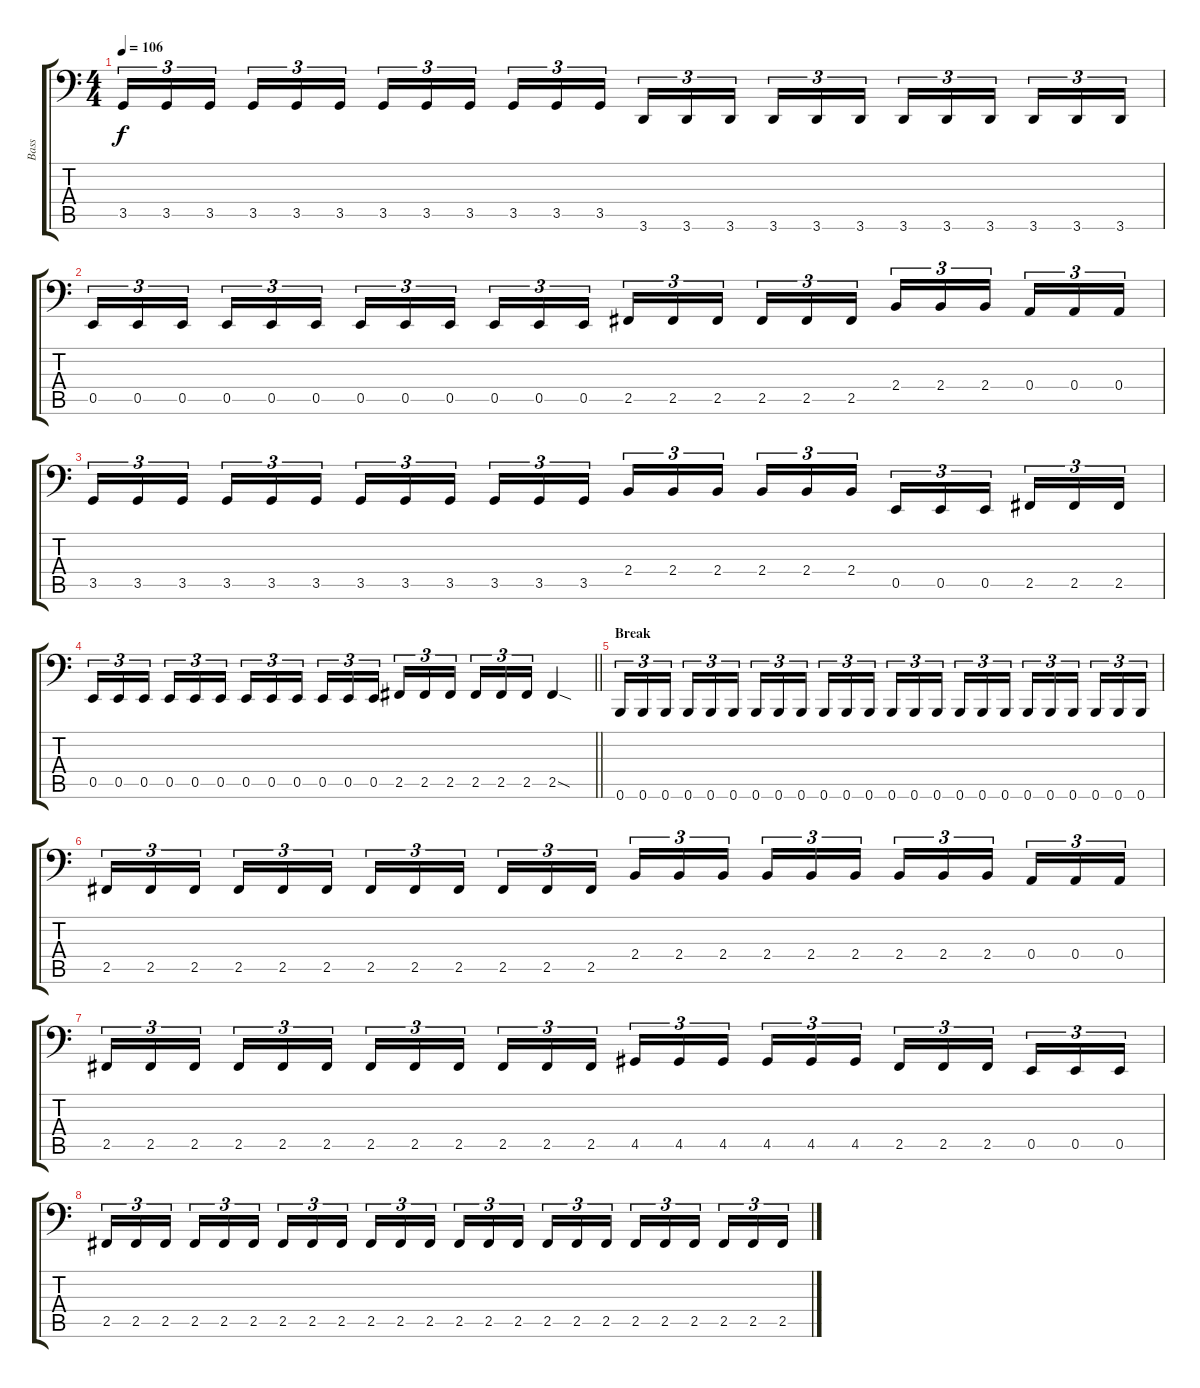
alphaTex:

\track ("Bass" "Bass") {instrument electricbassfinger}
\staff {score tabs}
\tuning (C3 G2 D2 A1 E1 B0) {hide}
\ts (4 4)
\tempo 106
\clef f4
\ks c
3.5.16{tu (3 2) dy f} 3.5.16{tu (3 2)} 3.5.16{tu (3 2)} 3.5.16{tu (3 2)} 3.5.16{tu (3 2)} 3.5.16{tu (3 2)} 3.5.16{tu (3 2)} 3.5.16{tu (3 2)} 3.5.16{tu (3 2)} 3.5.16{tu (3 2)} 3.5.16{tu (3 2)} 3.5.16{tu (3 2)} 3.6.16{tu (3 2)} 3.6.16{tu (3 2)} 3.6.16{tu (3 2)} 3.6.16{tu (3 2)} 3.6.16{tu (3 2)} 3.6.16{tu (3 2)} 3.6.16{tu (3 2)} 3.6.16{tu (3 2)} 3.6.16{tu (3 2)} 3.6.16{tu (3 2)} 3.6.16{tu (3 2)} 3.6.16{tu (3 2)} |
0.5.16{tu (3 2)} 0.5.16{tu (3 2)} 0.5.16{tu (3 2)} 0.5.16{tu (3 2)} 0.5.16{tu (3 2)} 0.5.16{tu (3 2)} 0.5.16{tu (3 2)} 0.5.16{tu (3 2)} 0.5.16{tu (3 2)} 0.5.16{tu (3 2)} 0.5.16{tu (3 2)} 0.5.16{tu (3 2)} 2.5.16{tu (3 2)} 2.5.16{tu (3 2)} 2.5.16{tu (3 2)} 2.5.16{tu (3 2)} 2.5.16{tu (3 2)} 2.5.16{tu (3 2)} 2.4.16{tu (3 2)} 2.4.16{tu (3 2)} 2.4.16{tu (3 2)} 0.4.16{tu (3 2)} 0.4.16{tu (3 2)} 0.4.16{tu (3 2)} |
3.5.16{tu (3 2)} 3.5.16{tu (3 2)} 3.5.16{tu (3 2)} 3.5.16{tu (3 2)} 3.5.16{tu (3 2)} 3.5.16{tu (3 2)} 3.5.16{tu (3 2)} 3.5.16{tu (3 2)} 3.5.16{tu (3 2)} 3.5.16{tu (3 2)} 3.5.16{tu (3 2)} 3.5.16{tu (3 2)} 2.4.16{tu (3 2)} 2.4.16{tu (3 2)} 2.4.16{tu (3 2)} 2.4.16{tu (3 2)} 2.4.16{tu (3 2)} 2.4.16{tu (3 2)} 0.5.16{tu (3 2)} 0.5.16{tu (3 2)} 0.5.16{tu (3 2)} 2.5.16{tu (3 2)} 2.5.16{tu (3 2)} 2.5.16{tu (3 2)} |
\barLineRight lightlight
0.5.16{tu (3 2)} 0.5.16{tu (3 2)} 0.5.16{tu (3 2)} 0.5.16{tu (3 2)} 0.5.16{tu (3 2)} 0.5.16{tu (3 2)} 0.5.16{tu (3 2)} 0.5.16{tu (3 2)} 0.5.16{tu (3 2)} 0.5.16{tu (3 2)} 0.5.16{tu (3 2)} 0.5.16{tu (3 2)} 2.5.16{tu (3 2)} 2.5.16{tu (3 2)} 2.5.16{tu (3 2)} 2.5.16{tu (3 2)} 2.5.16{tu (3 2)} 2.5.16{tu (3 2)} 2.5{sod}.4 |
\section ("" "Break")
0.6.16{tu (3 2)} 0.6.16{tu (3 2)} 0.6.16{tu (3 2)} 0.6.16{tu (3 2)} 0.6.16{tu (3 2)} 0.6.16{tu (3 2)} 0.6.16{tu (3 2)} 0.6.16{tu (3 2)} 0.6.16{tu (3 2)} 0.6.16{tu (3 2)} 0.6.16{tu (3 2)} 0.6.16{tu (3 2)} 0.6.16{tu (3 2)} 0.6.16{tu (3 2)} 0.6.16{tu (3 2)} 0.6.16{tu (3 2)} 0.6.16{tu (3 2)} 0.6.16{tu (3 2)} 0.6.16{tu (3 2)} 0.6.16{tu (3 2)} 0.6.16{tu (3 2)} 0.6.16{tu (3 2)} 0.6.16{tu (3 2)} 0.6.16{tu (3 2)} |
2.5.16{tu (3 2)} 2.5.16{tu (3 2)} 2.5.16{tu (3 2)} 2.5.16{tu (3 2)} 2.5.16{tu (3 2)} 2.5.16{tu (3 2)} 2.5.16{tu (3 2)} 2.5.16{tu (3 2)} 2.5.16{tu (3 2)} 2.5.16{tu (3 2)} 2.5.16{tu (3 2)} 2.5.16{tu (3 2)} 2.4.16{tu (3 2)} 2.4.16{tu (3 2)} 2.4.16{tu (3 2)} 2.4.16{tu (3 2)} 2.4.16{tu (3 2)} 2.4.16{tu (3 2)} 2.4.16{tu (3 2)} 2.4.16{tu (3 2)} 2.4.16{tu (3 2)} 0.4.16{tu (3 2)} 0.4.16{tu (3 2)} 0.4.16{tu (3 2)} |
2.5.16{tu (3 2)} 2.5.16{tu (3 2)} 2.5.16{tu (3 2)} 2.5.16{tu (3 2)} 2.5.16{tu (3 2)} 2.5.16{tu (3 2)} 2.5.16{tu (3 2)} 2.5.16{tu (3 2)} 2.5.16{tu (3 2)} 2.5.16{tu (3 2)} 2.5.16{tu (3 2)} 2.5.16{tu (3 2)} 4.5.16{tu (3 2)} 4.5.16{tu (3 2)} 4.5.16{tu (3 2)} 4.5.16{tu (3 2)} 4.5.16{tu (3 2)} 4.5.16{tu (3 2)} 2.5.16{tu (3 2)} 2.5.16{tu (3 2)} 2.5.16{tu (3 2)} 0.5.16{tu (3 2)} 0.5.16{tu (3 2)} 0.5.16{tu (3 2)} |
2.5.16{tu (3 2)} 2.5.16{tu (3 2)} 2.5.16{tu (3 2)} 2.5.16{tu (3 2)} 2.5.16{tu (3 2)} 2.5.16{tu (3 2)} 2.5.16{tu (3 2)} 2.5.16{tu (3 2)} 2.5.16{tu (3 2)} 2.5.16{tu (3 2)} 2.5.16{tu (3 2)} 2.5.16{tu (3 2)} 2.5.16{tu (3 2)} 2.5.16{tu (3 2)} 2.5.16{tu (3 2)} 2.5.16{tu (3 2)} 2.5.16{tu (3 2)} 2.5.16{tu (3 2)} 2.5.16{tu (3 2)} 2.5.16{tu (3 2)} 2.5.16{tu (3 2)} 2.5.16{tu (3 2)} 2.5.16{tu (3 2)} 2.5.16{tu (3 2)}
